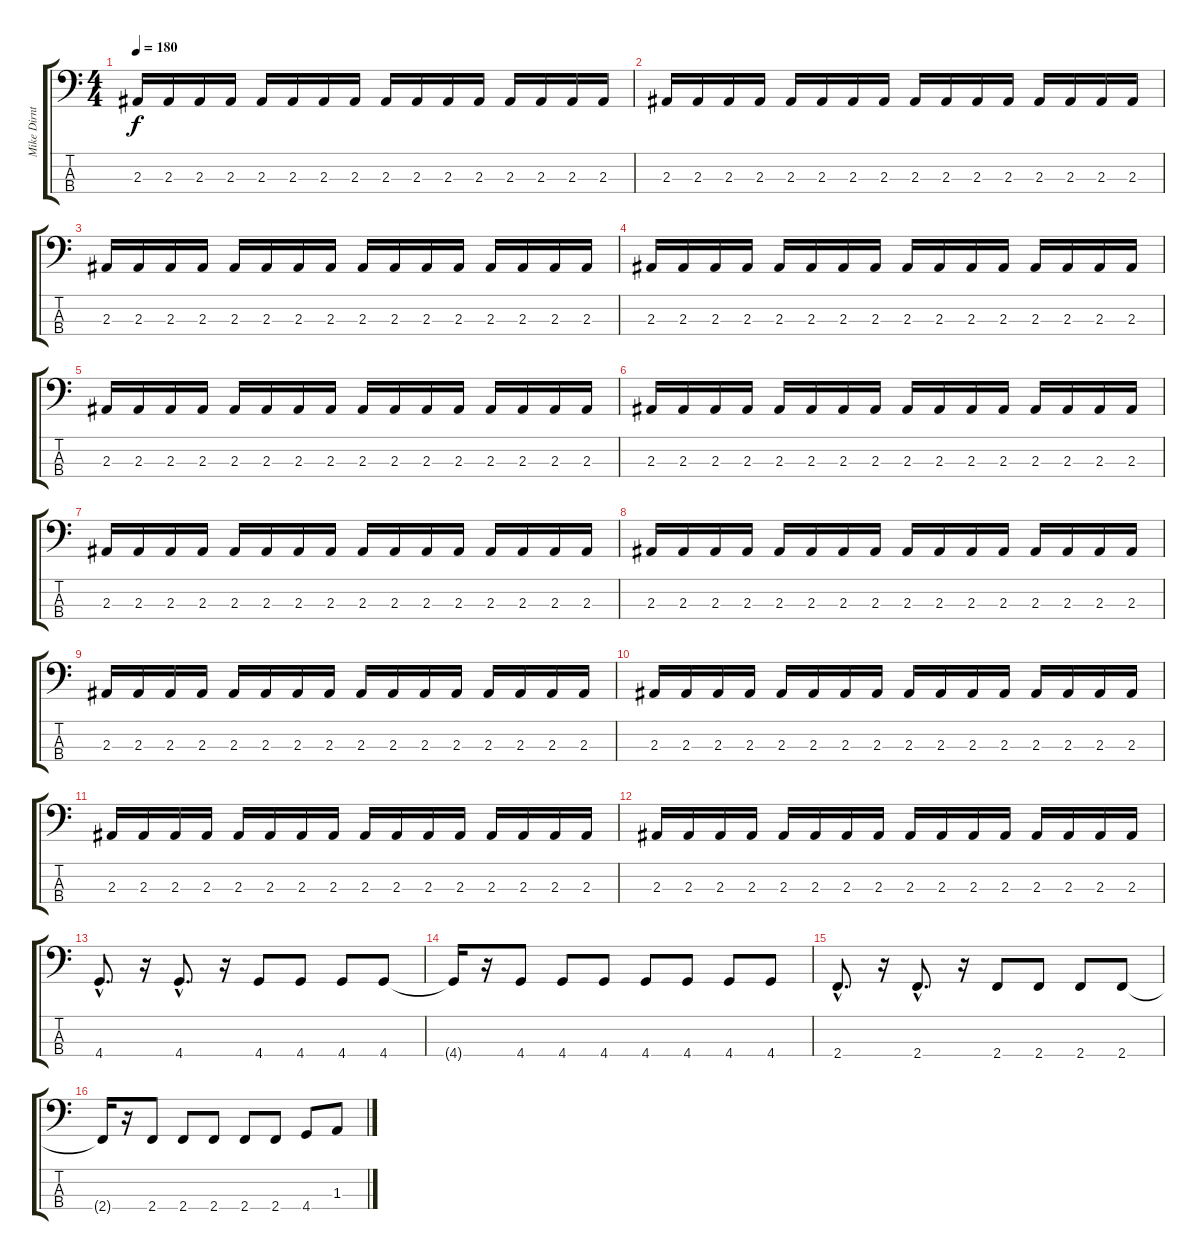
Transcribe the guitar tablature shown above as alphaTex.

\track ("Mike Dirnt" "Mike Dirnt") {instrument electricbasspick}
\staff {score tabs}
\tuning (Gb2 Db2 Ab1 Eb1) {hide}
\ts (4 4)
\tempo 180
\clef f4
\ks c
2.3.16{dy f} 2.3.16 2.3.16 2.3.16 2.3.16 2.3.16 2.3.16 2.3.16 2.3.16 2.3.16 2.3.16 2.3.16 2.3.16 2.3.16 2.3.16 2.3.16 |
2.3.16 2.3.16 2.3.16 2.3.16 2.3.16 2.3.16 2.3.16 2.3.16 2.3.16 2.3.16 2.3.16 2.3.16 2.3.16 2.3.16 2.3.16 2.3.16 |
2.3.16 2.3.16 2.3.16 2.3.16 2.3.16 2.3.16 2.3.16 2.3.16 2.3.16 2.3.16 2.3.16 2.3.16 2.3.16 2.3.16 2.3.16 2.3.16 |
2.3.16 2.3.16 2.3.16 2.3.16 2.3.16 2.3.16 2.3.16 2.3.16 2.3.16 2.3.16 2.3.16 2.3.16 2.3.16 2.3.16 2.3.16 2.3.16 |
2.3.16 2.3.16 2.3.16 2.3.16 2.3.16 2.3.16 2.3.16 2.3.16 2.3.16 2.3.16 2.3.16 2.3.16 2.3.16 2.3.16 2.3.16 2.3.16 |
2.3.16 2.3.16 2.3.16 2.3.16 2.3.16 2.3.16 2.3.16 2.3.16 2.3.16 2.3.16 2.3.16 2.3.16 2.3.16 2.3.16 2.3.16 2.3.16 |
2.3.16 2.3.16 2.3.16 2.3.16 2.3.16 2.3.16 2.3.16 2.3.16 2.3.16 2.3.16 2.3.16 2.3.16 2.3.16 2.3.16 2.3.16 2.3.16 |
2.3.16 2.3.16 2.3.16 2.3.16 2.3.16 2.3.16 2.3.16 2.3.16 2.3.16 2.3.16 2.3.16 2.3.16 2.3.16 2.3.16 2.3.16 2.3.16 |
2.3.16 2.3.16 2.3.16 2.3.16 2.3.16 2.3.16 2.3.16 2.3.16 2.3.16 2.3.16 2.3.16 2.3.16 2.3.16 2.3.16 2.3.16 2.3.16 |
2.3.16 2.3.16 2.3.16 2.3.16 2.3.16 2.3.16 2.3.16 2.3.16 2.3.16 2.3.16 2.3.16 2.3.16 2.3.16 2.3.16 2.3.16 2.3.16 |
2.3.16 2.3.16 2.3.16 2.3.16 2.3.16 2.3.16 2.3.16 2.3.16 2.3.16 2.3.16 2.3.16 2.3.16 2.3.16 2.3.16 2.3.16 2.3.16 |
2.3.16 2.3.16 2.3.16 2.3.16 2.3.16 2.3.16 2.3.16 2.3.16 2.3.16 2.3.16 2.3.16 2.3.16 2.3.16 2.3.16 2.3.16 2.3.16 |
4.4{hac}.8{d} r.16 4.4{hac}.8{d} r.16 4.4.8 4.4.8 4.4.8 4.4.8 |
4.4{t}.16 r.16 4.4.8 4.4.8 4.4.8 4.4.8 4.4.8 4.4.8 4.4.8 |
2.4{hac}.8{d} r.16 2.4{hac}.8{d} r.16 2.4.8 2.4.8 2.4.8 2.4.8 |
2.4{t}.16 r.16 2.4.8 2.4.8 2.4.8 2.4.8 2.4.8 4.4.8 1.3.8
